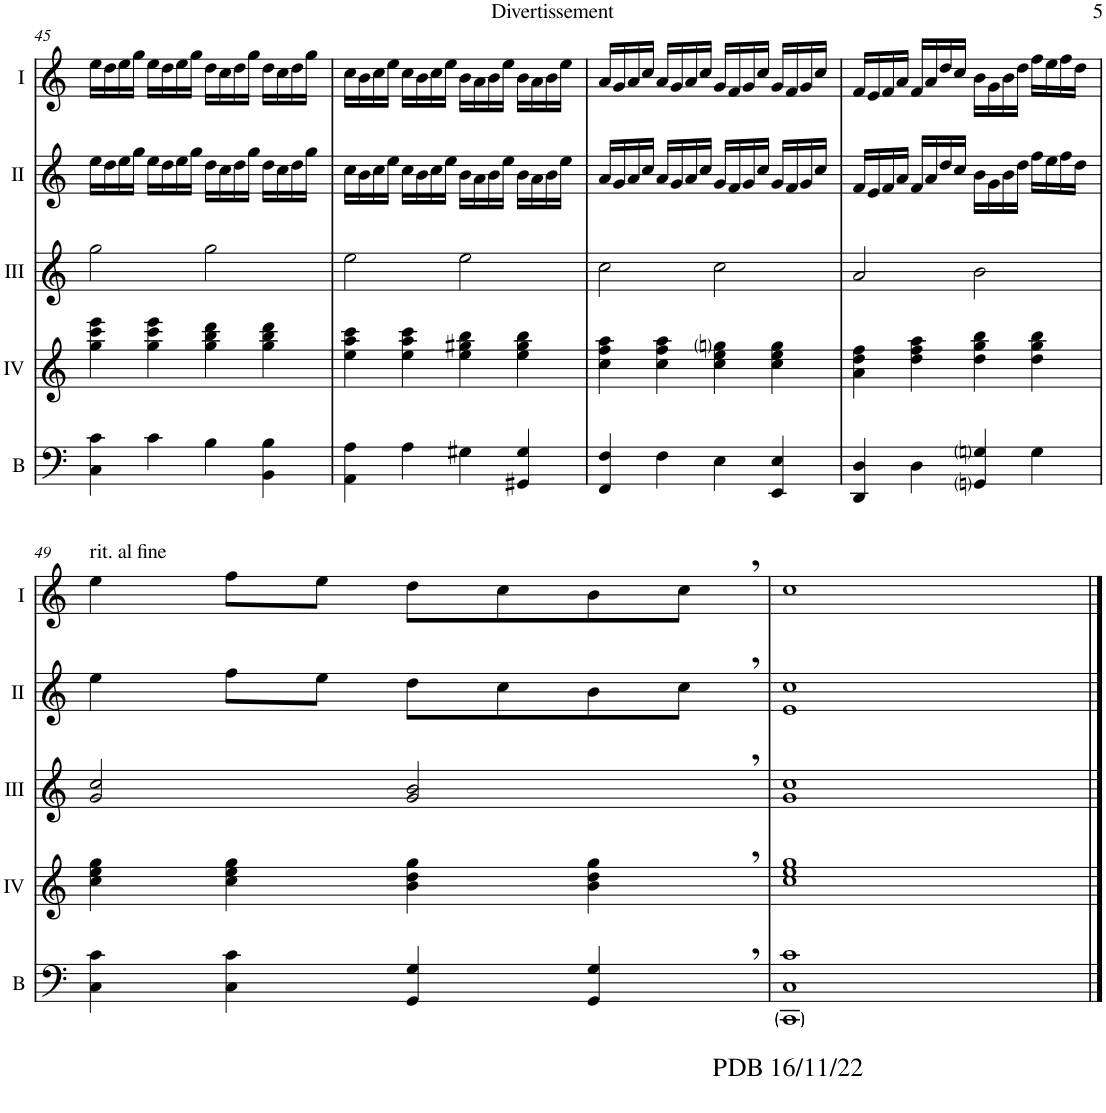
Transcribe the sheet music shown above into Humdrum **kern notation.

**kern	**kern	**kern	**kern	**kern
*part5	*part4	*part3	*part2	*part1
*staff5	*staff4	*staff3	*staff2	*staff1
*I"Bass	*I"Acc. 4	*I"Acc. 3	*I"Acc. 2	*I"Acc. 1
*I'B	*	*	*	*
!!LO:PB:g=z
*clefF4	*clefG2	*clefG2	*clefG2	*clefG2
*Trd7c12	*Trd7c12	*Trd7c12	*	*
*k[]	*k[]	*k[]	*k[]	*k[]
*M4/4	*M4/4	*M4/4	*M4/4	*M4/4
=45	=45	=45	=45	=45
4C\ 4c\	4gg\ 4ccc\ 4eee\	2gg\	16ee\LL	16ee\LL
.	.	.	16dd\	16dd\
.	.	.	16ee\	16ee\
.	.	.	16gg\JJ	16gg\JJ
4c\	4gg\ 4ccc\ 4eee\	.	16ee\LL	16ee\LL
.	.	.	16dd\	16dd\
.	.	.	16ee\	16ee\
.	.	.	16gg\JJ	16gg\JJ
4B\	4gg\ 4bb\ 4ddd\	2gg\	16dd\LL	16dd\LL
.	.	.	16cc\	16cc\
.	.	.	16dd\	16dd\
.	.	.	16gg\JJ	16gg\JJ
4BB\ 4B\	4gg\ 4bb\ 4ddd\	.	16dd\LL	16dd\LL
.	.	.	16cc\	16cc\
.	.	.	16dd\	16dd\
.	.	.	16gg\JJ	16gg\JJ
=46	=46	=46	=46	=46
4AA\ 4A\	4ee\ 4aa\ 4ccc\	2ee\	16cc\LL	16cc\LL
.	.	.	16b\	16b\
.	.	.	16cc\	16cc\
.	.	.	16ee\JJ	16ee\JJ
4A\	4ee\ 4aa\ 4ccc\	.	16cc\LL	16cc\LL
.	.	.	16b\	16b\
.	.	.	16cc\	16cc\
.	.	.	16ee\JJ	16ee\JJ
4G#X\	4ee\ 4gg#X\ 4bb\	2ee\	16b\LL	16b\LL
.	.	.	16a\	16a\
.	.	.	16b\	16b\
.	.	.	16ee\JJ	16ee\JJ
4GG#X/ 4G#/	4ee\ 4gg#\ 4bb\	.	16b\LL	16b\LL
.	.	.	16a\	16a\
.	.	.	16b\	16b\
.	.	.	16ee\JJ	16ee\JJ
=47	=47	=47	=47	=47
4FF/ 4F/	4cc\ 4ff\ 4aa\	2cc\	16a/LL	16a/LL
.	.	.	16g/	16g/
.	.	.	16a/	16a/
.	.	.	16cc/JJ	16cc/JJ
4F\	4cc\ 4ff\ 4aa\	.	16a/LL	16a/LL
.	.	.	16g/	16g/
.	.	.	16a/	16a/
.	.	.	16cc/JJ	16cc/JJ
4E\	4cc\ 4ee\ 4ggni\	2cc\	16g/LL	16g/LL
.	.	.	16f/	16f/
.	.	.	16g/	16g/
.	.	.	16cc/JJ	16cc/JJ
4EE/ 4E/	4cc\ 4ee\ 4gg\	.	16g/LL	16g/LL
.	.	.	16f/	16f/
.	.	.	16g/	16g/
.	.	.	16cc/JJ	16cc/JJ
=48	=48	=48	=48	=48
4DD/ 4D/	4a\ 4dd\ 4ff\	2a/	16f/LL	16f/LL
.	.	.	16e/	16e/
.	.	.	16f/	16f/
.	.	.	16a/JJ	16a/JJ
4D\	4dd\ 4ff\ 4aa\	.	16f/LL	16f/LL
.	.	.	16a/	16a/
.	.	.	16dd/	16dd/
.	.	.	16cc/JJ	16cc/JJ
4GGni/ 4Gni/	4dd\ 4gg\ 4bb\	2b\	16b\LL	16b\LL
.	.	.	16g\	16g\
.	.	.	16b\	16b\
.	.	.	16dd\JJ	16dd\JJ
4G\	4dd\ 4gg\ 4bb\	.	16ff\LL	16ff\LL
.	.	.	16ee\	16ee\
.	.	.	16ff\	16ff\
.	.	.	16dd\JJ	16dd\JJ
!!LO:LB:g=z
=49	=49	=49	=49	=49
!	!	!	!	!LO:TX:a:t=rit. al fine
4C\ 4c\	4cc\ 4ee\ 4gg\	2g/ 2cc/	4ee\	4ee\
4C\ 4c\	4cc\ 4ee\ 4gg\	.	8ff\L	8ff\L
.	.	.	8ee\J	8ee\J
4GG/ 4G/	4b\ 4dd\ 4gg\	2g/, 2b/,	8dd\L	8dd\L
.	.	.	8cc\	8cc\
4GG/, 4G/,	4b\, 4dd\, 4gg\,	.	8b\	8b\
.	.	.	8cc,\J	8cc,\J
=50	=50	=50	=50	=50
!	!	!	!	!LO:TX:b:t=PDB 16/11/22
!	!	!	!	!LO:TX:b:t=For more arrangements, check out www.de-bra.nl/arrangements.html
1CC 1C 1c	1cc 1ee 1gg	1g 1cc	1e 1cc	1cc
==	==	==	==	==
*-	*-	*-	*-	*-
